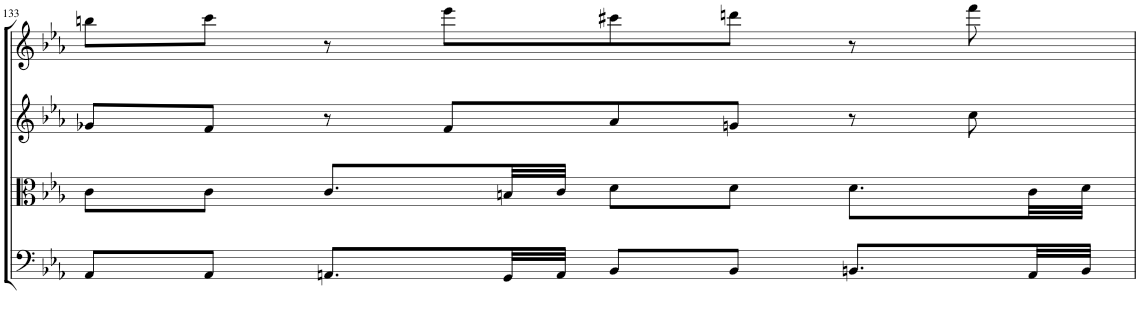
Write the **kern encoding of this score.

**kern	**kern	**kern	**kern
*part4	*part3	*part2	*part1
*staff4	*staff3	*staff2	*staff1
*I"Cello	*I"Viola	*I"Violin 2	*I"Violin 1
*	*I'Vla	*I'Vln	*I'Vln
!!LO:PB:g=z
*clefF4	*clefC3	*clefG2	*clefG2
*k[b-e-a-]	*k[b-e-a-]	*k[b-e-a-]	*k[b-e-a-]
*E-:	*E-:	*E-:	*E-:
*M4/4	*M4/4	*M4/4	*M4/4
*met(c)	*met(c)	*met(c)	*met(c)
=133	=133	=133	=133
8AA-/L	8c\L	8g-X/L	8bbn\L
8AA-/J	8c\J	8f/J	8ccc\J
8.AAn/L	8.c/L	8r	8r
.	.	8f/L	8eee-\L
32GG/LL	32Bn/LL	.	.
32AA/JJJ	32c/JJJ	.	.
8BB-/L	8d\L	8a-/	8ccc#X\
8BB-/J	8d\J	8gn/J	8dddn\J
8.BBn/L	8.d\L	8r	8r
.	.	8cc\	8fff\
32AA/LL	32c\LL	.	.
32BB/JJJ	32d\JJJ	.	.
=	=	=	=
*-	*-	*-	*-
